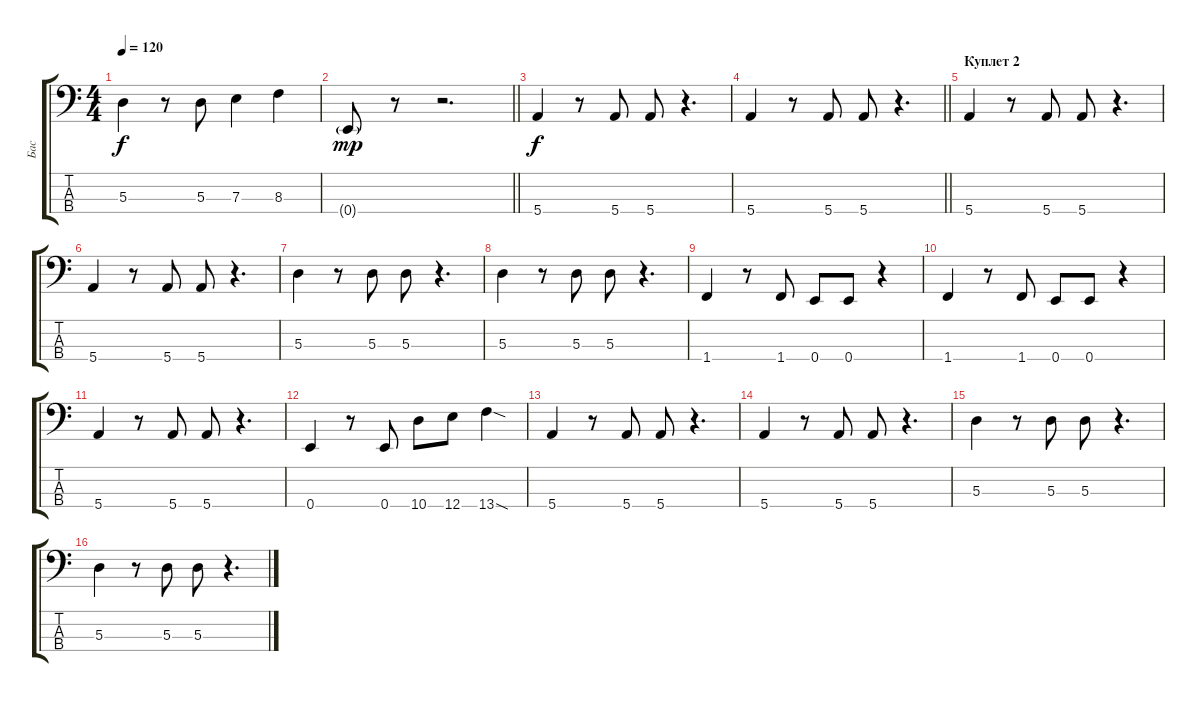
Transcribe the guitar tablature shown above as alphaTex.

\track ("Бас" "Бас") {instrument electricbassfinger}
\staff {score tabs}
\tuning (G2 D2 A1 E1) {hide}
\ts (4 4)
\tempo 120
\clef f4
\ks c
5.3.4{dy f} r.8 5.3.8 7.3.4 8.3.4 |
\barLineRight lightlight
0.4{g}.8{dy mp} r.8 r.2{d} |
\section ("" "")
5.4.4{dy f} r.8 5.4.8 5.4.8 r.4{d} |
\barLineRight lightlight
5.4.4 r.8 5.4.8 5.4.8 r.4{d} |
\section ("" "Куплет 2")
5.4.4 r.8 5.4.8 5.4.8 r.4{d} |
5.4.4 r.8 5.4.8 5.4.8 r.4{d} |
5.3.4 r.8 5.3.8 5.3.8 r.4{d} |
5.3.4 r.8 5.3.8 5.3.8 r.4{d} |
1.4.4 r.8 1.4.8 0.4.8 0.4.8 r.4 |
1.4.4 r.8 1.4.8 0.4.8 0.4.8 r.4 |
5.4.4 r.8 5.4.8 5.4.8 r.4{d} |
0.4.4 r.8 0.4.8 10.4.8 12.4.8 13.4{sod}.4 |
5.4.4 r.8 5.4.8 5.4.8 r.4{d} |
5.4.4 r.8 5.4.8 5.4.8 r.4{d} |
5.3.4 r.8 5.3.8 5.3.8 r.4{d} |
5.3.4 r.8 5.3.8 5.3.8 r.4{d}
